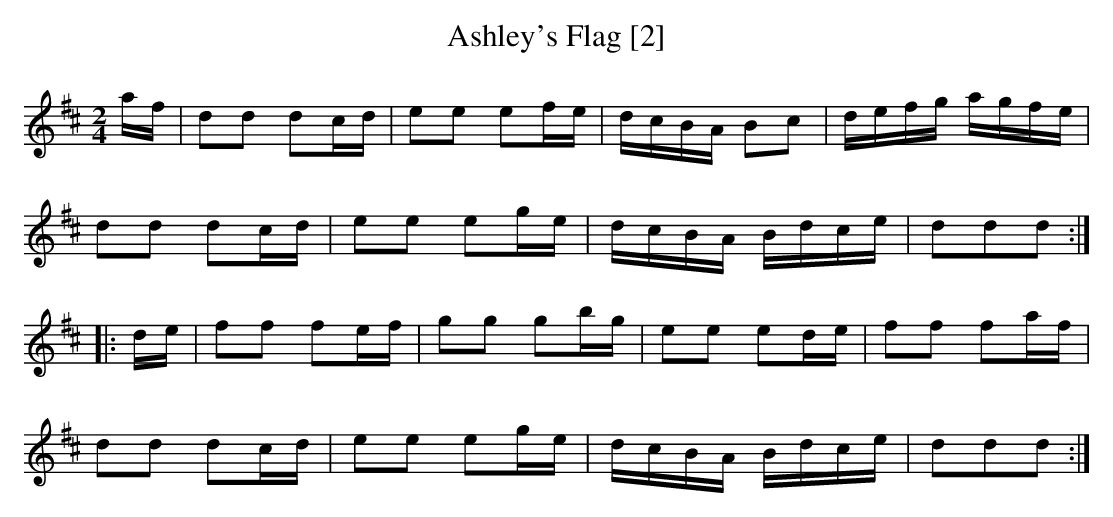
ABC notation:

X:1
T:Ashley's Flag [2]
M:2/4
L:1/8
K:D
a/f/|dd dc/d/|ee ef/e/|d/c/B/A/ Bc|d/e/f/g/ a/g/f/e/|
dd dc/d/|ee eg/e/|d/c/B/A/ B/d/c/e/|ddd:|
|:d/e/|ff fe/f/|gg gb/g/|ee ed/e/|ff fa/f/|
dd dc/d/|ee eg/e/|d/c/B/A/ B/d/c/e/|ddd:|]
